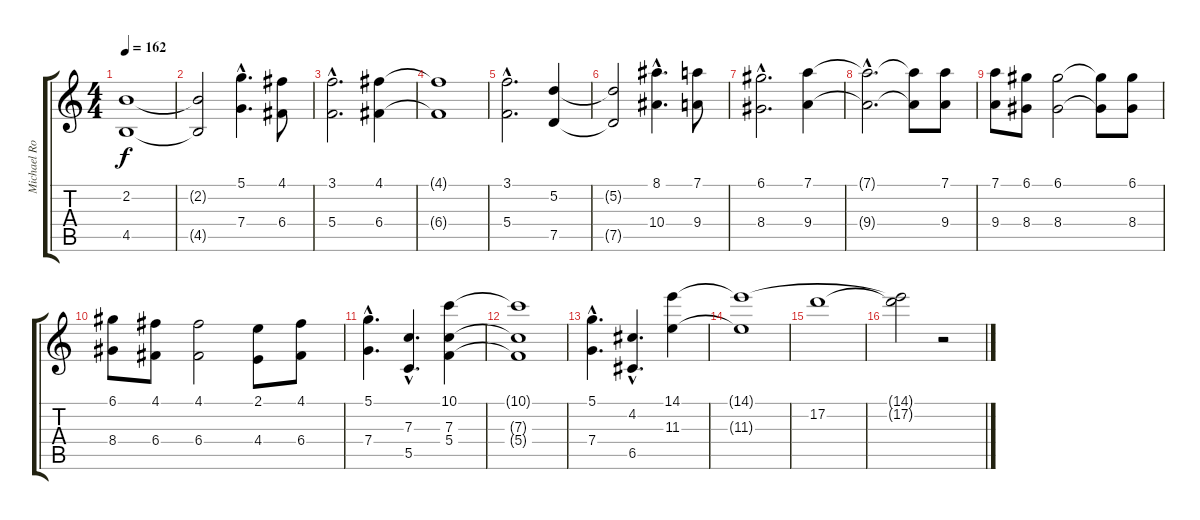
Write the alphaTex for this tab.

\track ("Michael Romeo Lead" "Michael Ro") {instrument distortionguitar}
\staff {score tabs}
\tuning (D4 A3 F3 C3 G2 D2) {hide}
\ts (4 4)
\tempo 162
\clef g2
\ks c
(2.2 4.5).1{dy f} |
(2.2{t} 4.5{t}).2 (5.1{hac} 7.4{hac}).4{d} (4.1 6.4).8 |
(3.1{hac} 5.4{hac}).2{d} (4.1 6.4).4 |
(4.1{t} 6.4{t}).1 |
(3.1{hac} 5.4{hac}).2{d} (5.2 7.5).4 |
(5.2{t} 7.5{t}).2 (8.1{hac} 10.4{hac}).4{d} (7.1 9.4).8 |
(6.1{hac} 8.4{hac}).2{d} (7.1 9.4).4 |
(7.1{hac t} 9.4{hac t}).2{d} (7.1{t} 9.4{t}).8 (7.1 9.4).8 |
(7.1 9.4).8 (6.1 8.4).8 (6.1 8.4).2 (6.1{t} 8.4{t}).8 (6.1 8.4).8 |
(6.1 8.4).8 (4.1 6.4).8 (4.1 6.4).2 (2.1 4.4).8 (4.1 6.4).8 |
(5.1{hac} 7.4{hac}).4{d} (7.3{hac} 5.5{hac}).4{d} (10.1 7.3 5.4).4 |
(10.1{t} 7.3{t} 5.4{t}).1 |
(5.1{hac} 7.4{hac}).4{d} (4.2{hac} 6.5{hac}).4{d} (14.1 11.3).4 |
(14.1{t} 11.3{t}).1 |
17.2.1{volume 16} |
(14.1{t} 17.2{t}).2 r.2
